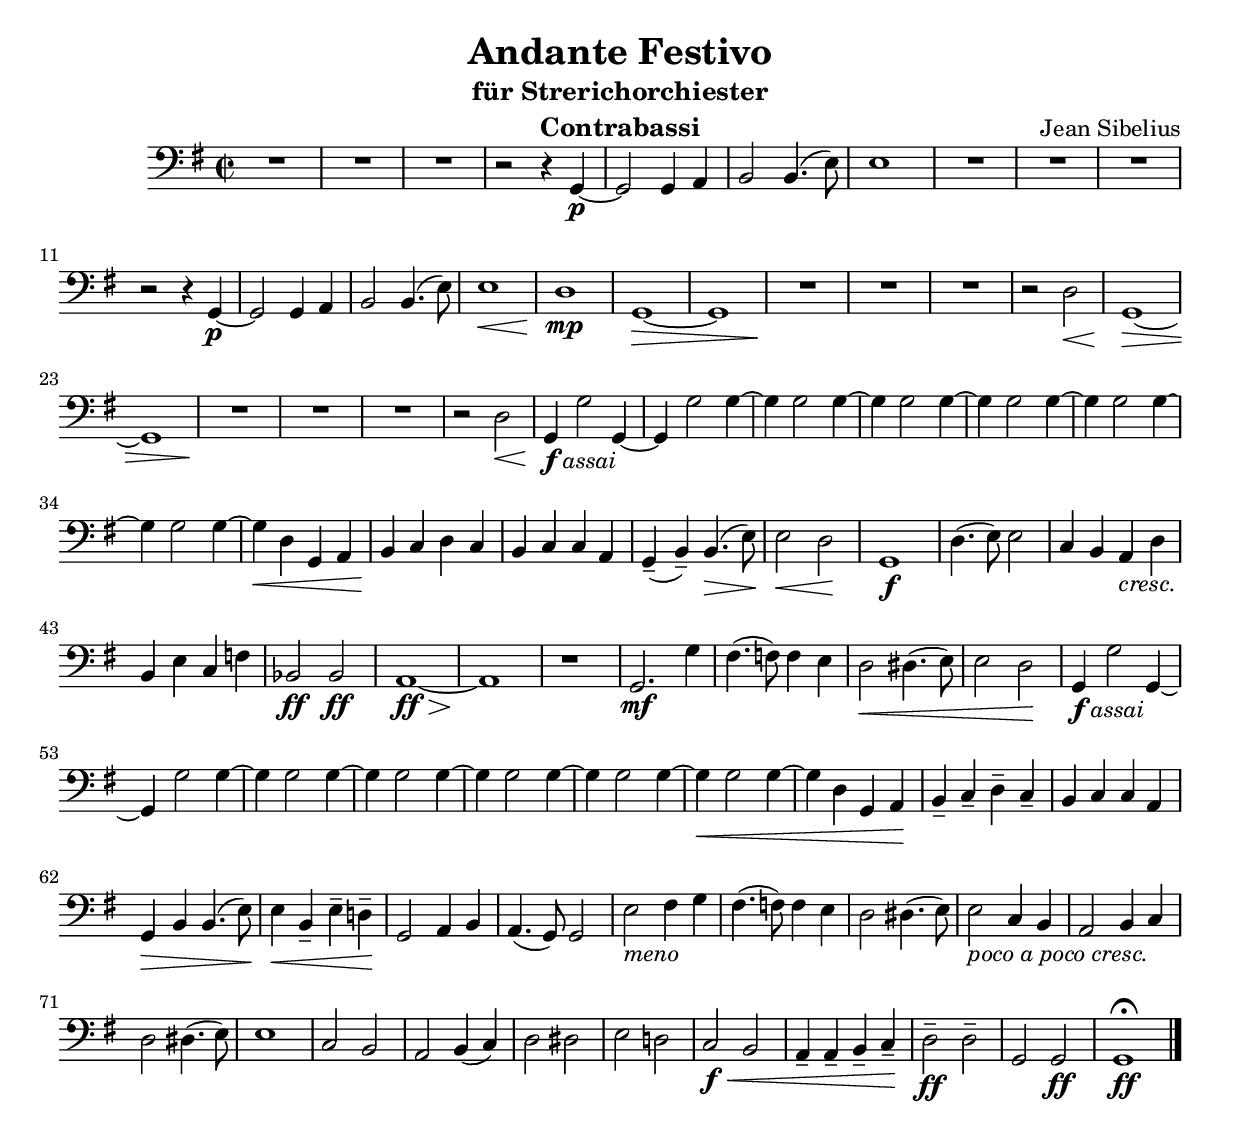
\include "../definitions.ily"
contrabass = \new Staff \relative c {
  \time 2/2
  \key g \major
  \clef "bass"
  \transposition c
  \tag #'instrumentName {
    \set Staff.instrumentName = \cbLN
    \set Staff.shortInstrumentName = \cbSN
  }
  \set Staff.midiInstrument = \cbMN

  R1*3 |
  r2 r4 g\p~ |
  g2 g4 a |
  b2 b4.( e8) |
  e1 |
  R1*3 | % 10
  r2 r4 g,4\p~ |
  g2 g4 a |
  b2 b4.( e8) |
  e1\< |
  d1\mp |
  g,1\> ~ |
  g1 |
  R1*3\! | % 20
  r2 d'\< |
  g,1\> ~ |
  g1 |
  R1*3\! |
  r2 d'\< |
  g,4\!-\markup { \dynamic f \italic assai } g'2 g,4 ~ |
  g4 g'2 g4~ |
  g4 g2 g4~ | % 30
  g4 g2 g4~ |
  g4 g2 g4~ |
  g4 g2 g4~ |
  g4 g2 g4~ |
  g4\< d g, a |
  b4\! c d c |
  b4 c c a |
  g4(-- b)-- b4.(\> e8) |
  e2\< d\! |
  g,1\f | % 40
  d'4.( e8) e2 |
  c4 b a_\markup \italic "cresc." d |
  b4 e c f |
  bes,2\ff bes\ff |
  a1\ff\>~ |
  a1\! |
  r1 |
  g2.\mf g'4 |
  fis4.( f8) f4 e |
  d2\< dis4.( e8) | % 50
  e2 d\! |
  g,4_\markup { \dynamic f \italic "assai" } g'2 g,4~ |
  g4 g'2 g4~ |
  g4 g2 g4~ |
  g4 g2 g4~ |
  g4 g2 g4~ |
  g4 g2 g4~ |
  g4\< g2 g4~ |
  g4 d g, a\! |
  b4-- c-- d-- c-- | % 60
  b4 c c a |
  g4\> b b4.( e8) |
  e4\< b-- e-- d!--\! |
  g,2 a4 b |
  a4.( g8) g2 |
  e'2_\markup \italic "meno" fis4 g |
  fis4.( f8) f4 e |
  d2 dis4.( e8) |
  e2_\markup \italic "poco a poco cresc." c4 b |
  a2 b4 c | % 70
  d2 dis4.( e8) |
  e1 |
  c2 b |
  a2 b4( c) |
  d2 dis |
  e2 d! |
  c2\f\< b |
  a4-- a-- b-- c--\! |
  d2--\ff d-- |
  g,2 g\ff |
  g1\ff\fermata \bar "|."
}


\paper {
  check-consistency = ##t
}
\header {
  title = \title
  subtitle = \subtitle
  composer = \composer
  instrument = \cbLN
}
\score {
  \removeWithTag #'instrumentName
  \contrabass
}
